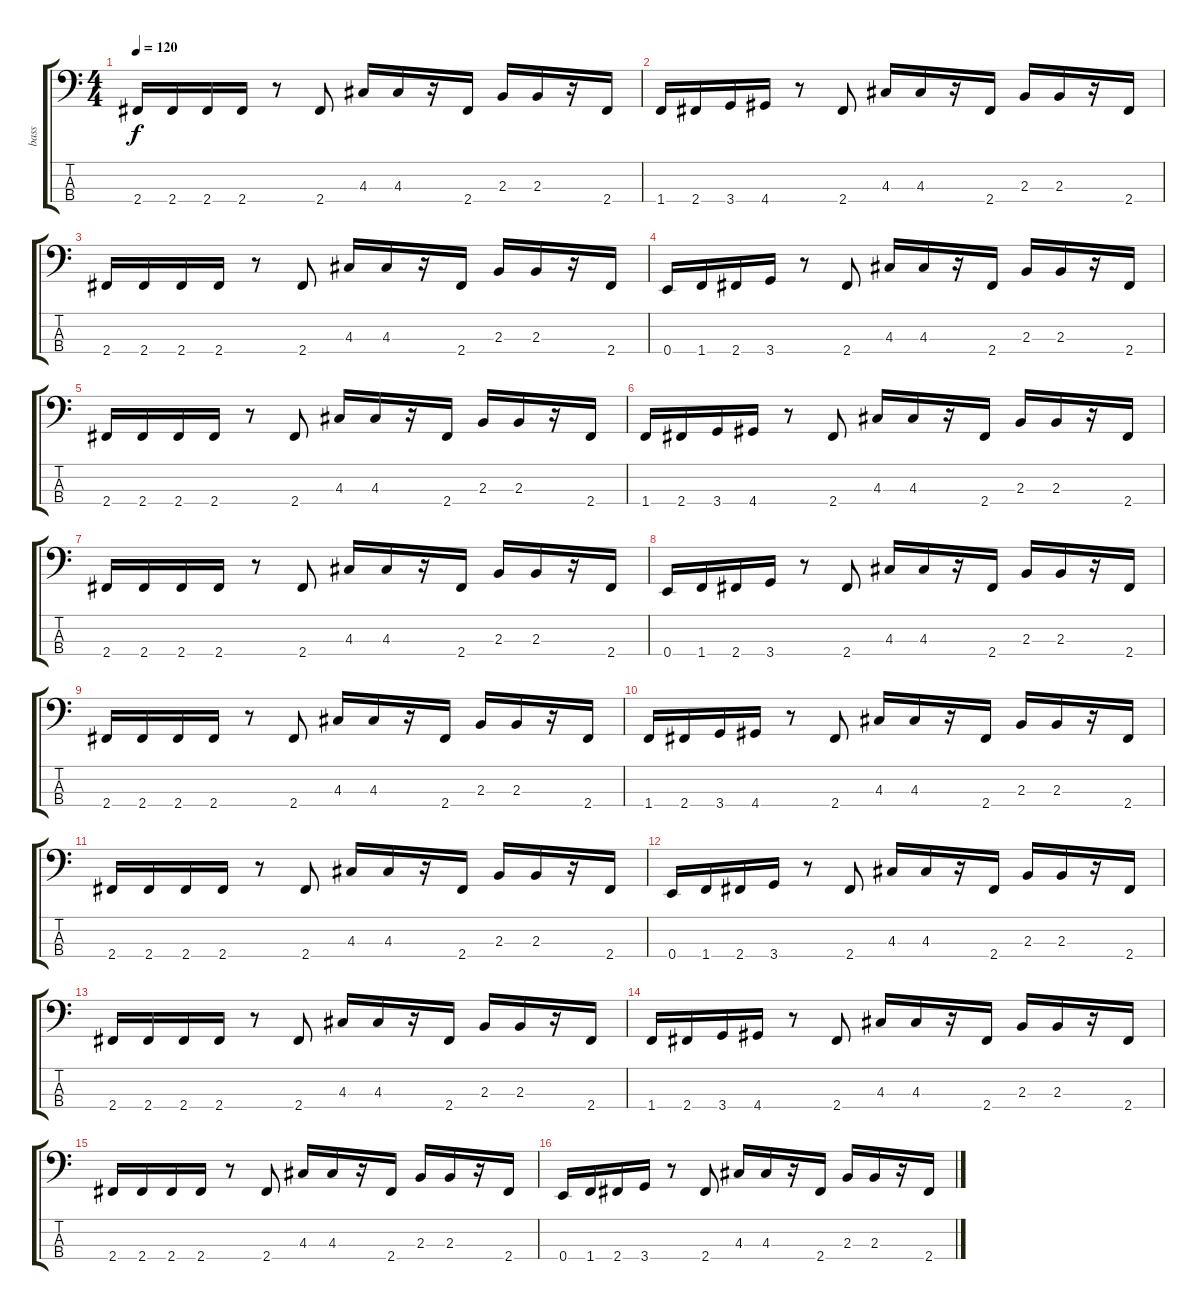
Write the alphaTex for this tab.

\track ("bass" "bass") {instrument electricbassfinger}
\staff {score tabs}
\tuning (G2 D2 A1 E1) {hide}
\ts (4 4)
\tempo 120
\clef f4
\ks c
2.4.16{dy f instrument electricbassfinger} 2.4.16 2.4.16 2.4.16 r.8 2.4.8 4.3.16 4.3.16 r.16 2.4.16 2.3.16 2.3.16 r.16 2.4.16 |
1.4.16 2.4.16 3.4.16 4.4.16 r.8 2.4.8 4.3.16 4.3.16 r.16 2.4.16 2.3.16 2.3.16 r.16 2.4.16 |
2.4.16 2.4.16 2.4.16 2.4.16 r.8 2.4.8 4.3.16 4.3.16 r.16 2.4.16 2.3.16 2.3.16 r.16 2.4.16 |
0.4.16 1.4.16 2.4.16 3.4.16 r.8 2.4.8 4.3.16 4.3.16 r.16 2.4.16 2.3.16 2.3.16 r.16 2.4.16 |
2.4.16 2.4.16 2.4.16 2.4.16 r.8 2.4.8 4.3.16 4.3.16 r.16 2.4.16 2.3.16 2.3.16 r.16 2.4.16 |
1.4.16 2.4.16 3.4.16 4.4.16 r.8 2.4.8 4.3.16 4.3.16 r.16 2.4.16 2.3.16 2.3.16 r.16 2.4.16 |
2.4.16 2.4.16 2.4.16 2.4.16 r.8 2.4.8 4.3.16 4.3.16 r.16 2.4.16 2.3.16 2.3.16 r.16 2.4.16 |
0.4.16 1.4.16 2.4.16 3.4.16 r.8 2.4.8 4.3.16 4.3.16 r.16 2.4.16 2.3.16 2.3.16 r.16 2.4.16 |
2.4.16 2.4.16 2.4.16 2.4.16 r.8 2.4.8 4.3.16 4.3.16 r.16 2.4.16 2.3.16 2.3.16 r.16 2.4.16 |
1.4.16 2.4.16 3.4.16 4.4.16 r.8 2.4.8 4.3.16 4.3.16 r.16 2.4.16 2.3.16 2.3.16 r.16 2.4.16 |
2.4.16 2.4.16 2.4.16 2.4.16 r.8 2.4.8 4.3.16 4.3.16 r.16 2.4.16 2.3.16 2.3.16 r.16 2.4.16 |
0.4.16 1.4.16 2.4.16 3.4.16 r.8 2.4.8 4.3.16 4.3.16 r.16 2.4.16 2.3.16 2.3.16 r.16 2.4.16 |
2.4.16 2.4.16 2.4.16 2.4.16 r.8 2.4.8 4.3.16 4.3.16 r.16 2.4.16 2.3.16 2.3.16 r.16 2.4.16 |
1.4.16 2.4.16 3.4.16 4.4.16 r.8 2.4.8 4.3.16 4.3.16 r.16 2.4.16 2.3.16 2.3.16 r.16 2.4.16 |
2.4.16 2.4.16 2.4.16 2.4.16 r.8 2.4.8 4.3.16 4.3.16 r.16 2.4.16 2.3.16 2.3.16 r.16 2.4.16 |
0.4.16 1.4.16 2.4.16 3.4.16 r.8 2.4.8 4.3.16 4.3.16 r.16 2.4.16 2.3.16 2.3.16 r.16 2.4.16
